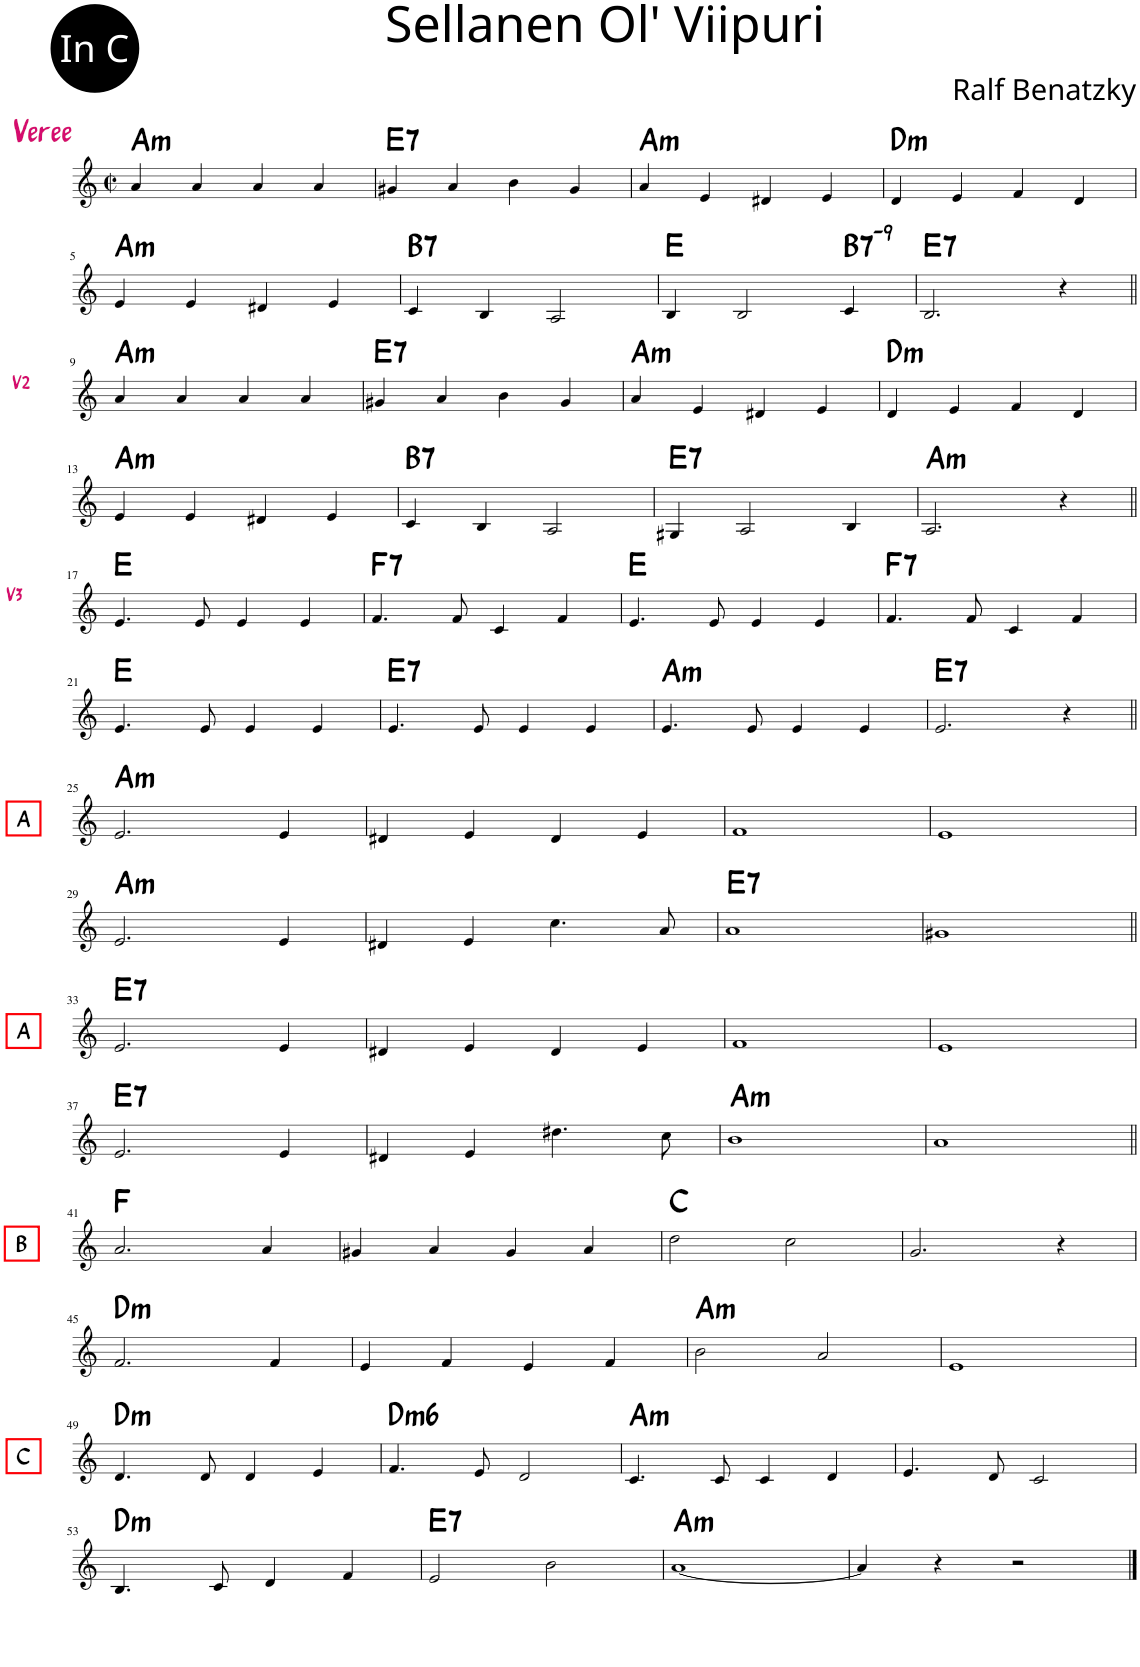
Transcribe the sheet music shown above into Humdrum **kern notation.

**kern	**harte
*part1	*part1
*staff1	*
*I"Piano	*
*I'Pno.	*
*clefG2	*
*k[]	*
*M2/2	*
*met(c|)	*
=1	=1
!LO:TX:a:color=#D50B6F:t=Veree	!LO:H:kt=m
4a/	A:min
4a/	.
4a/	.
4a/	.
=2	=2
!	!LO:H:kt=7
4g#X/	E:7
4a/	.
4b\	.
4g#/	.
=3	=3
!	!LO:H:kt=m
4a/	A:min
4e/	.
4d#X/	.
4e/	.
=4	=4
!	!LO:H:kt=m
4d/	D:min
4e/	.
4f/	.
4d/	.
!!LO:LB:g=z
=5	=5
!	!LO:H:kt=m
4e/	A:min
4e/	.
4d#X/	.
4e/	.
=6	=6
!	!LO:H:kt=7
4c/	B:7
4B/	.
2A/	.
=7	=7
4B/	E:maj
2B/	.
!	!LO:H:kt=7
4c/	B:7(b9)
=8	=8
!	!LO:H:kt=7
2.B/	E:7
4r	.
!!LO:LB:g=z
=9||	=9||
!LO:TX:a:color=#D50B6F:t=V2	!LO:H:kt=m
4a/	A:min
4a/	.
4a/	.
4a/	.
=10	=10
!	!LO:H:kt=7
4g#X/	E:7
4a/	.
4b\	.
4g#/	.
=11	=11
!	!LO:H:kt=m
4a/	A:min
4e/	.
4d#X/	.
4e/	.
=12	=12
!	!LO:H:kt=m
4d/	D:min
4e/	.
4f/	.
4d/	.
!!LO:LB:g=z
=13	=13
!	!LO:H:kt=m
4e/	A:min
4e/	.
4d#X/	.
4e/	.
=14	=14
!	!LO:H:kt=7
4c/	B:7
4B/	.
2A/	.
=15	=15
!	!LO:H:kt=7
4G#X/	E:7
2A/	.
4B/	.
=16	=16
!	!LO:H:kt=m
2.A/	A:min
4r	.
!!LO:LB:g=z
=17||	=17||
!LO:TX:a:color=#D50B6F:t=V3	!
4.e/	E:maj
8e/	.
4e/	.
4e/	.
=18	=18
!	!LO:H:kt=7
4.f/	F:7
8f/	.
4c/	.
4f/	.
=19	=19
4.e/	E:maj
8e/	.
4e/	.
4e/	.
=20	=20
!	!LO:H:kt=7
4.f/	F:7
8f/	.
4c/	.
4f/	.
!!LO:LB:g=z
=21	=21
4.e/	E:maj
8e/	.
4e/	.
4e/	.
=22	=22
!	!LO:H:kt=7
4.e/	E:7
8e/	.
4e/	.
4e/	.
=23	=23
!	!LO:H:kt=m
4.e/	A:min
8e/	.
4e/	.
4e/	.
=24	=24
!	!LO:H:kt=7
2.e/	E:7
4r	.
!!LO:LB:g=z
=25||	=25||
!LO:TX:a:B:t=A	!LO:H:kt=m
2.e/	A:min
4e/	.
=26	=26
4d#X/	.
4e/	.
4d#/	.
4e/	.
=27	=27
1f	.
=28	=28
1e	.
!!LO:LB:g=z
=29	=29
!	!LO:H:kt=m
2.e/	A:min
4e/	.
=30	=30
4d#X/	.
4e/	.
4.cc\	.
8a/	.
=31	=31
!	!LO:H:kt=7
1a	E:7
=32	=32
1g#X	.
!!LO:LB:g=z
=33||	=33||
!LO:TX:a:B:t=A	!LO:H:kt=7
2.e/	E:7
4e/	.
=34	=34
4d#X/	.
4e/	.
4d#/	.
4e/	.
=35	=35
1f	.
=36	=36
1e	.
!!LO:LB:g=z
=37	=37
!	!LO:H:kt=7
2.e/	E:7
4e/	.
=38	=38
4d#X/	.
4e/	.
4.dd#X\	.
8cc\	.
=39	=39
!	!LO:H:kt=m
1b	A:min
=40	=40
1a	.
!!LO:LB:g=z
=41||	=41||
!LO:TX:a:B:t=B	!
2.a/	F:maj
4a/	.
=42	=42
4g#X/	.
4a/	.
4g#/	.
4a/	.
=43	=43
2dd\	C:maj
2cc\	.
=44	=44
2.g/	.
4r	.
!!LO:LB:g=z
=45	=45
!	!LO:H:kt=m
2.f/	D:min
4f/	.
=46	=46
4e/	.
4f/	.
4e/	.
4f/	.
=47	=47
!	!LO:H:kt=m
2b\	A:min
2a/	.
=48	=48
1e	.
!!LO:LB:g=z
=49	=49
!LO:TX:a:B:t=C	!LO:H:kt=m
4.d/	D:min
8d/	.
4d/	.
4e/	.
=50	=50
!	!LO:H:kt=m6
4.f/	D:min6
8e/	.
2d/	.
=51	=51
!	!LO:H:kt=m
4.c/	A:min
8c/	.
4c/	.
4d/	.
=52	=52
4.e/	.
8d/	.
2c/	.
!!LO:LB:g=z
=53	=53
!	!LO:H:kt=m
4.B/	D:min
8c/	.
4d/	.
4f/	.
=54	=54
!	!LO:H:kt=7
2e/	E:7
2b\	.
=55	=55
!	!LO:H:kt=m
[1a	A:min
=56	=56
4a/]	.
4r	.
2r	.
==	==
*-	*-
